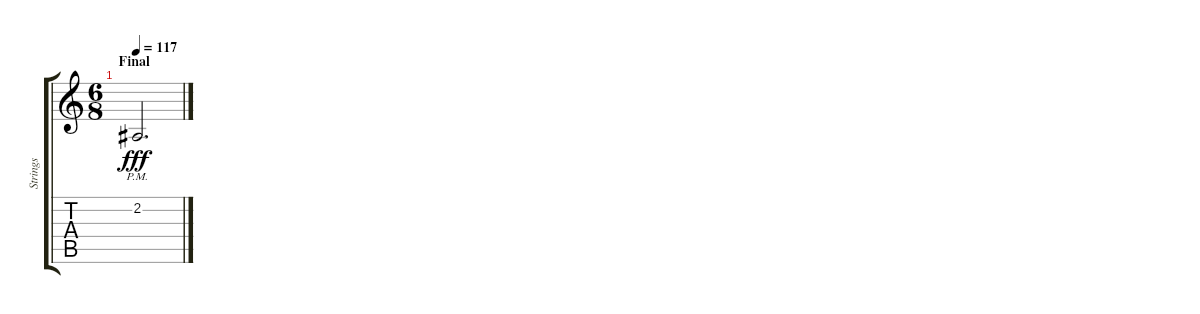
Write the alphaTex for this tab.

\track ("Strings" "Strings") {instrument lead1square}
\staff {score tabs}
\tuning (Db4 Ab3 E3 B2 Gb2 B1) {hide}
\ts (6 8)
\section ("" "Final ")
\tempo 117
\clef g2
\ks c
2.2{pm}.2{d dy fff volume 0}
